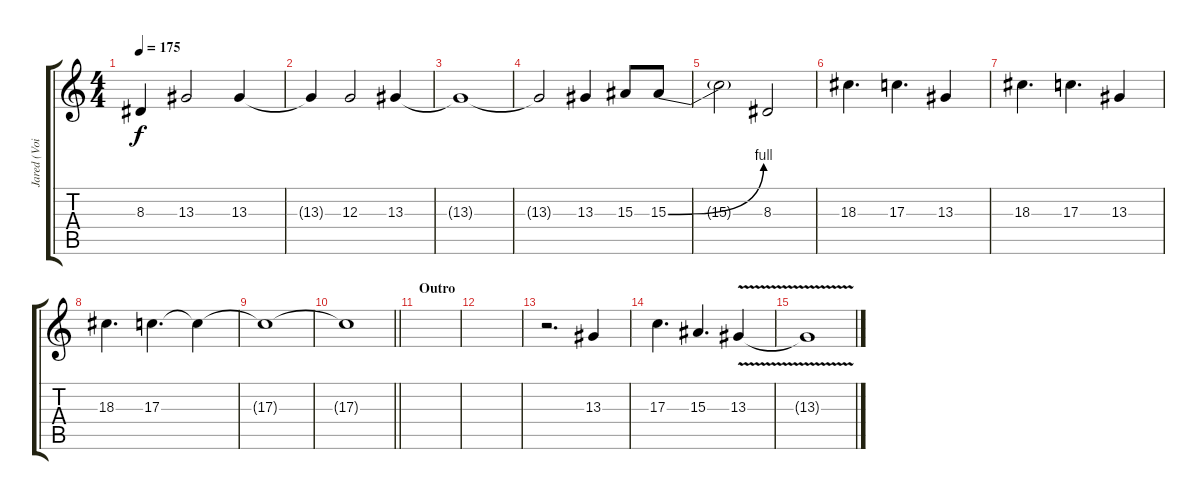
\track ("Jared (Voice)" "Jared (Voi") {instrument stringensemble1}
\staff {score tabs}
\tuning (E4 B3 G3 D3 A2 E2) {hide}
\ts (4 4)
\tempo 175
\clef g2
\ks c
8.3{t}.4{dy f} 13.3.2 13.3.4 |
13.3{t}.4 12.3.2 13.3.4 |
13.3{t}.1 |
13.3{t}.2 13.3.4 15.3.8 15.3{be (bend 0 0 60 4)}.8 |
15.3{t}.2 8.3.2 |
18.3.4{d} 17.3.4{d} 13.3.4 |
18.3.4{d} 17.3.4{d} 13.3.4 |
18.3.4{d} 17.3.4{d} 17.3{t}.4 |
17.3{t}.1 |
\barLineRight lightlight
17.3{t}.1 |
\section ("" "Outro")
|
|
r.2{d} 13.3.4 |
17.3.4{d} 15.3.4{d} 13.3{v}.4 |
13.3{t}.1
